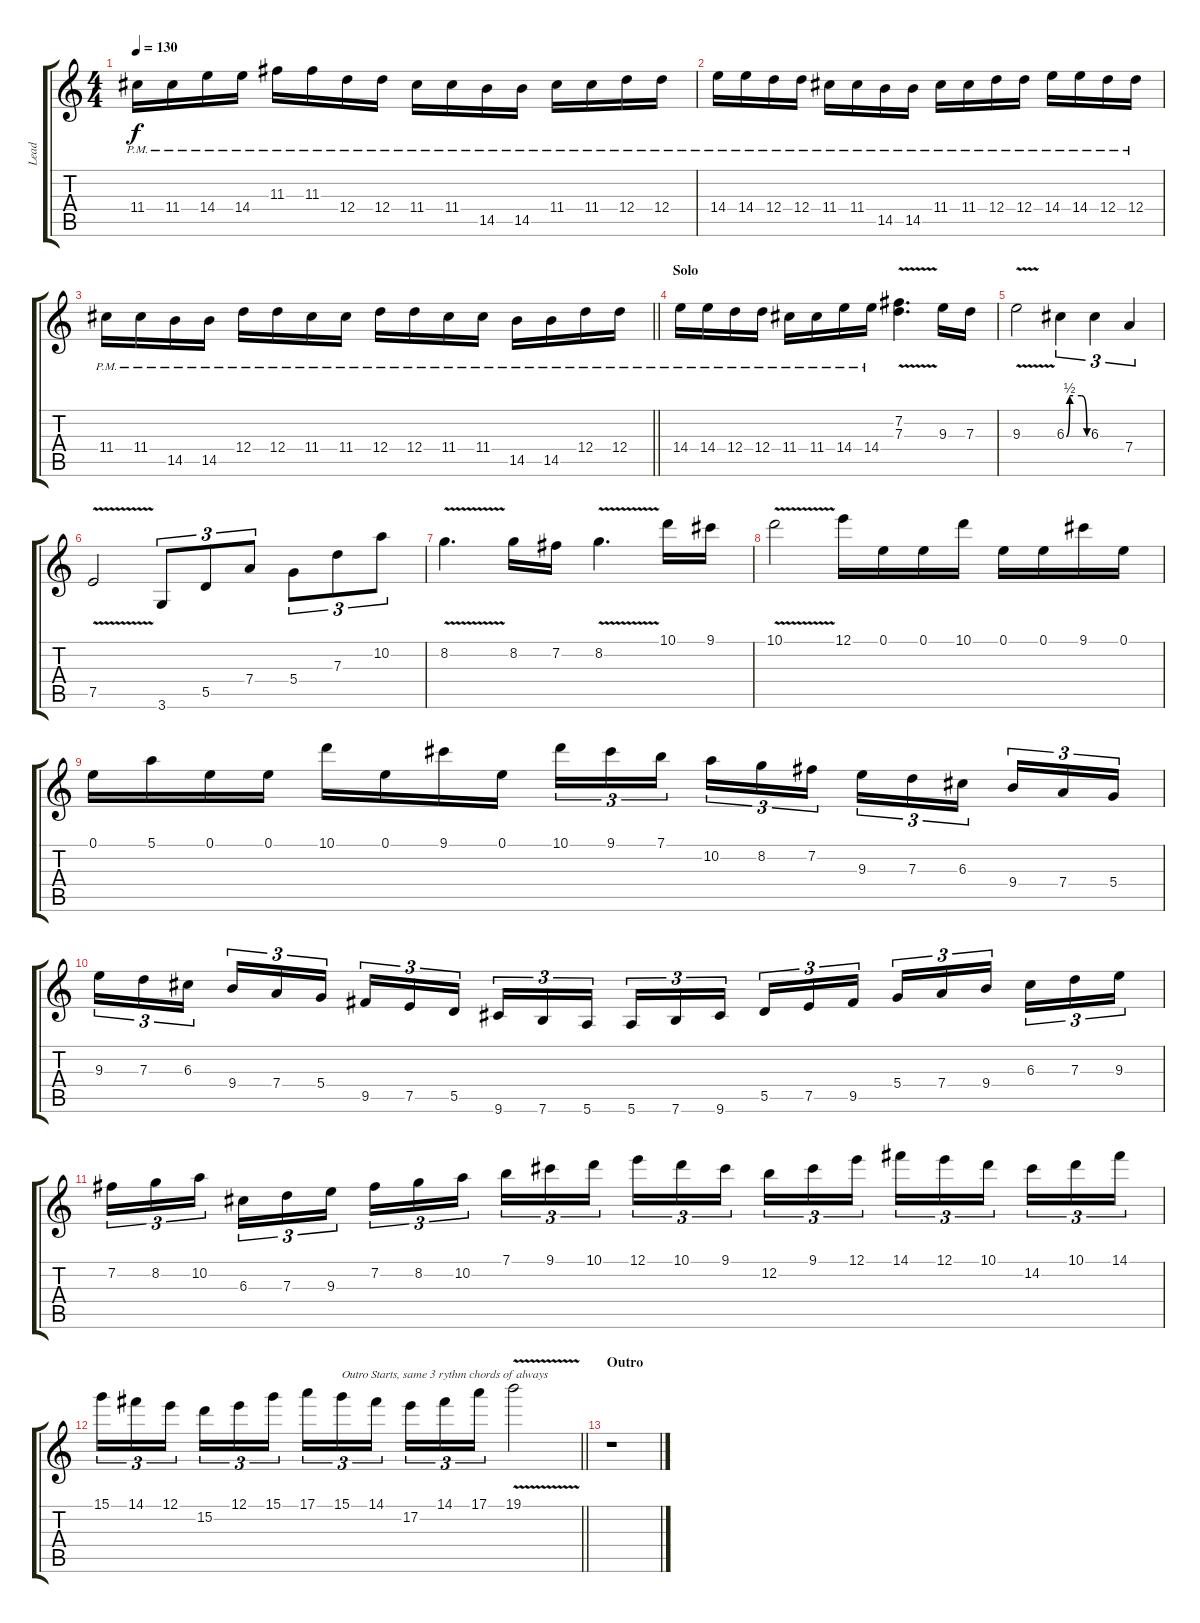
\track ("Lead" "Lead") {instrument distortionguitar}
\staff {score tabs}
\tuning (E4 B3 G3 D3 A2 E2) {hide}
\ts (4 4)
\tempo 130
\clef g2
\ks c
11.4{pm}.16{dy f} 11.4{pm}.16 14.4{pm}.16 14.4{pm}.16 11.3{pm}.16 11.3{pm}.16 12.4{pm}.16 12.4{pm}.16 11.4{pm}.16 11.4{pm}.16 14.5{pm}.16 14.5{pm}.16 11.4{pm}.16 11.4{pm}.16 12.4{pm}.16 12.4{pm}.16 |
14.4{pm}.16 14.4{pm}.16 12.4{pm}.16 12.4{pm}.16 11.4{pm}.16 11.4{pm}.16 14.5{pm}.16 14.5{pm}.16 11.4{pm}.16 11.4{pm}.16 12.4{pm}.16 12.4{pm}.16 14.4{pm}.16 14.4{pm}.16 12.4{pm}.16 12.4{pm}.16 |
\barLineRight lightlight
11.4{pm}.16 11.4{pm}.16 14.5{pm}.16 14.5{pm}.16 12.4{pm}.16 12.4{pm}.16 11.4{pm}.16 11.4{pm}.16 12.4{pm}.16 12.4{pm}.16 11.4{pm}.16 11.4{pm}.16 14.5{pm}.16 14.5{pm}.16 12.4{pm}.16 12.4{pm}.16 |
\section ("" "Solo")
14.4{pm}.16 14.4{pm}.16 12.4{pm}.16 12.4{pm}.16 11.4{pm}.16 11.4{pm}.16 14.4{pm}.16 14.4{pm}.16 (7.2{v} 7.3{v}).4{d} 9.3.16 7.3.16 |
9.3{v}.2 6.3{be (custom 0 0 10 2 20 2 44 2 60 0)}.4{tu (3 2)} 6.3.4{tu (3 2)} 7.4.4{tu (3 2)} |
7.5{v}.2 3.6.8{tu (3 2)} 5.5.8{tu (3 2)} 7.4.8{tu (3 2)} 5.4.8{tu (3 2)} 7.3.8{tu (3 2)} 10.2.8{tu (3 2)} |
8.2{v}.4{d} 8.2.16 7.2.16 8.2{v}.4{d} 10.1.16 9.1.16 |
10.1{v}.2 12.1.16 0.1.16 0.1.16 10.1.16 0.1.16 0.1.16 9.1.16 0.1.16 |
0.1.16 5.1.16 0.1.16 0.1.16 10.1.16 0.1.16 9.1.16 0.1.16 10.1.16{tu (3 2)} 9.1.16{tu (3 2)} 7.1.16{tu (3 2) beam splitsecondary} 10.2.16{tu (3 2)} 8.2.16{tu (3 2)} 7.2.16{tu (3 2)} 9.3.16{tu (3 2)} 7.3.16{tu (3 2)} 6.3.16{tu (3 2) beam splitsecondary} 9.4.16{tu (3 2)} 7.4.16{tu (3 2)} 5.4.16{tu (3 2)} |
9.3.16{tu (3 2)} 7.3.16{tu (3 2)} 6.3.16{tu (3 2) beam splitsecondary} 9.4.16{tu (3 2)} 7.4.16{tu (3 2)} 5.4.16{tu (3 2)} 9.5.16{tu (3 2)} 7.5.16{tu (3 2)} 5.5.16{tu (3 2) beam splitsecondary} 9.6.16{tu (3 2)} 7.6.16{tu (3 2)} 5.6.16{tu (3 2)} 5.6.16{tu (3 2)} 7.6.16{tu (3 2)} 9.6.16{tu (3 2) beam splitsecondary} 5.5.16{tu (3 2)} 7.5.16{tu (3 2)} 9.5.16{tu (3 2)} 5.4.16{tu (3 2)} 7.4.16{tu (3 2)} 9.4.16{tu (3 2) beam splitsecondary} 6.3.16{tu (3 2)} 7.3.16{tu (3 2)} 9.3.16{tu (3 2)} |
7.2.16{tu (3 2)} 8.2.16{tu (3 2)} 10.2.16{tu (3 2) beam splitsecondary} 6.3.16{tu (3 2)} 7.3.16{tu (3 2)} 9.3.16{tu (3 2)} 7.2.16{tu (3 2)} 8.2.16{tu (3 2)} 10.2.16{tu (3 2) beam splitsecondary} 7.1.16{tu (3 2)} 9.1.16{tu (3 2)} 10.1.16{tu (3 2)} 12.1.16{tu (3 2)} 10.1.16{tu (3 2)} 9.1.16{tu (3 2) beam splitsecondary} 12.2.16{tu (3 2)} 9.1.16{tu (3 2)} 12.1.16{tu (3 2)} 14.1.16{tu (3 2)} 12.1.16{tu (3 2)} 10.1.16{tu (3 2) beam splitsecondary} 14.2.16{tu (3 2)} 10.1.16{tu (3 2)} 14.1.16{tu (3 2)} |
\barLineRight lightlight
15.1.16{tu (3 2)} 14.1.16{tu (3 2)} 12.1.16{tu (3 2) beam splitsecondary} 15.2.16{tu (3 2)} 12.1.16{tu (3 2)} 15.1.16{tu (3 2)} 17.1.16{tu (3 2)} 15.1.16{tu (3 2) txt "Outro Starts, same 3 rythm chords of always"} 14.1.16{tu (3 2) beam splitsecondary} 17.2.16{tu (3 2)} 14.1.16{tu (3 2)} 17.1.16{tu (3 2)} 19.1{v}.2 |
\section ("" "Outro")
r.1
